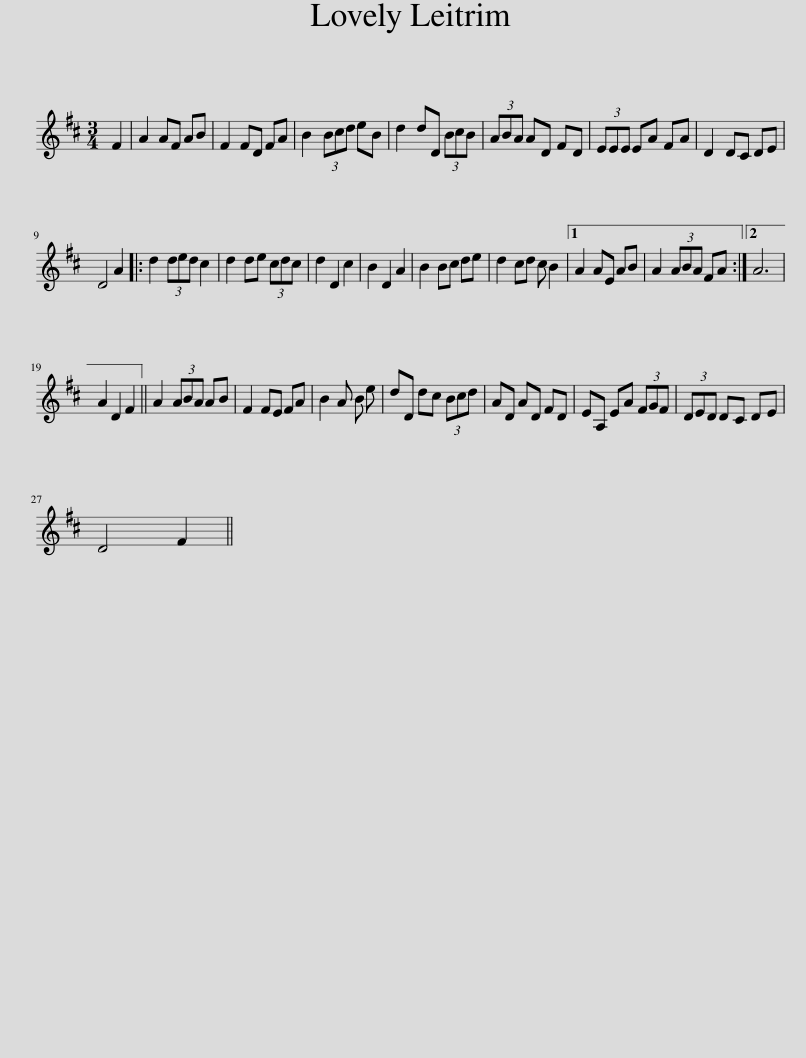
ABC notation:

X:1
L:1/8
M:3/4
I:linebreak $
K:D
V:1 treble
V:1
 F2 | A2 AF AB | F2 FD FA | B2 (3Bcd eB | d2 dD (3BcB | %5
 (3ABA AD FD | (3EEE EA FA | D2 DC DE |$ D4 A2 |: d2 (3ded c2 | %10
 d2 de (3cdc | d2 D2 c2 | B2 D2 A2 | B2 Bc de | d2 cd c B2 |1 %15
 A2 AE AB | A2 (3ABA FA :|2 A6 |$ A2 D2 F2 || A2 (3ABA AB | %20
 F2 FE FA | B2 A B e | dD dc (3Bcd | AD AD FD | EA, EA (3FGF | %25
 (3DED DC DE |$ D4 F2 || %27
